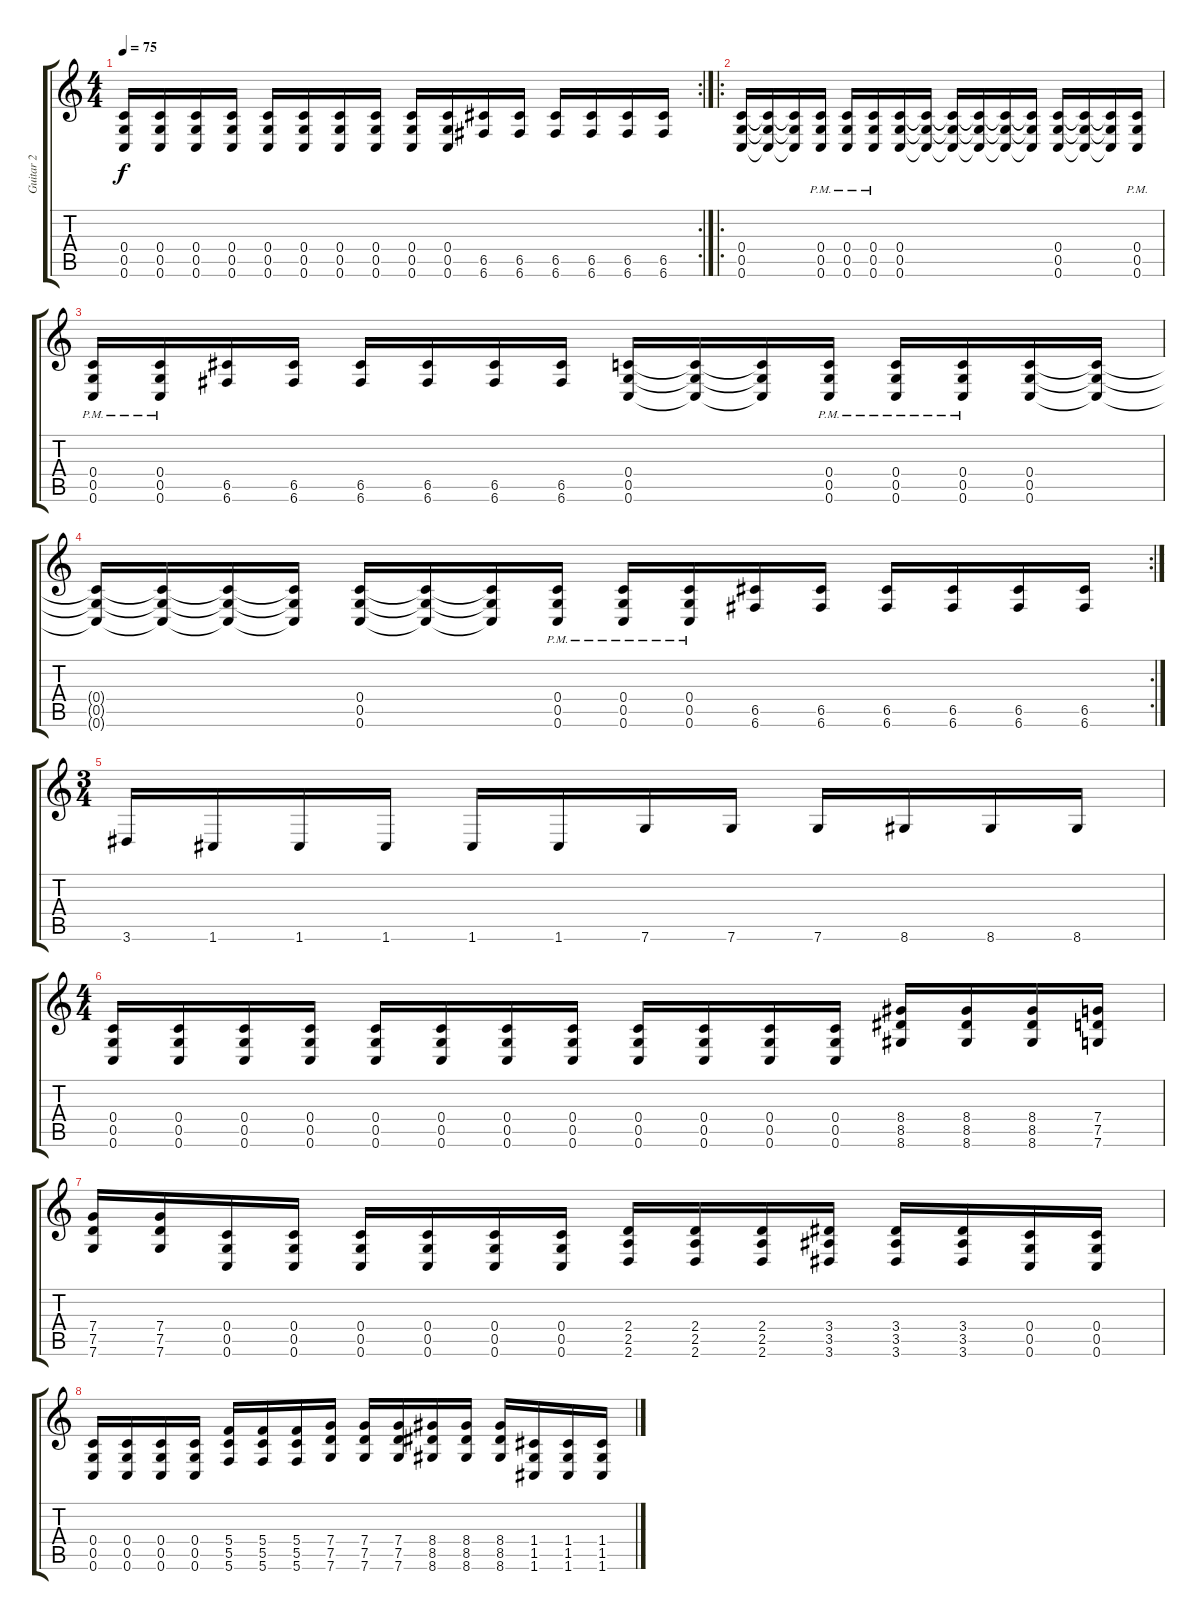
\track ("Guitar 2" "Guitar 2") {instrument distortionguitar}
\staff {score tabs}
\tuning (D4 A3 F3 C3 G2 C2) {hide}
\rc 2
\ts (4 4)
\tempo 75
\clef g2
\ks c
(0.4 0.5 0.6).16{dy f} (0.4 0.5 0.6).16 (0.4 0.5 0.6).16 (0.4 0.5 0.6).16 (0.4 0.5 0.6).16 (0.4 0.5 0.6).16 (0.4 0.5 0.6).16 (0.4 0.5 0.6).16 (0.4 0.5 0.6).16 (0.4 0.5 0.6).16 (6.5 6.6).16 (6.5 6.6).16 (6.5 6.6).16 (6.5 6.6).16 (6.5 6.6).16 (6.5 6.6).16 |
\ro
(0.4 0.5 0.6).16 (0.4{t} 0.5{t} 0.6{t}).16 (0.4{t} 0.5{t} 0.6{t}).16 (0.4{pm} 0.5{pm} 0.6{pm}).16 (0.4{pm} 0.5{pm} 0.6{pm}).16 (0.4{pm} 0.5{pm} 0.6{pm}).16 (0.4 0.5 0.6).16 (0.4{t} 0.5{t} 0.6{t}).16 (0.4{t} 0.5{t} 0.6{t}).16 (0.4{t} 0.5{t} 0.6{t}).16 (0.4{t} 0.5{t} 0.6{t}).16 (0.4{t} 0.5{t} 0.6{t}).16 (0.4 0.5 0.6).16 (0.4{t} 0.5{t} 0.6{t}).16 (0.4{t} 0.5{t} 0.6{t}).16 (0.4{pm} 0.5{pm} 0.6{pm}).16 |
(0.4{pm} 0.5{pm} 0.6{pm}).16 (0.4{pm} 0.5{pm} 0.6{pm}).16 (6.5 6.6).16 (6.5 6.6).16 (6.5 6.6).16 (6.5 6.6).16 (6.5 6.6).16 (6.5 6.6).16 (0.4 0.5 0.6).16 (0.4{t} 0.5{t} 0.6{t}).16 (0.4{t} 0.5{t} 0.6{t}).16 (0.4{pm} 0.5{pm} 0.6{pm}).16 (0.4{pm} 0.5{pm} 0.6{pm}).16 (0.4{pm} 0.5{pm} 0.6{pm}).16 (0.4 0.5 0.6).16 (0.4{t} 0.5{t} 0.6{t}).16 |
\rc 2
(0.4{t} 0.5{t} 0.6{t}).16 (0.4{t} 0.5{t} 0.6{t}).16 (0.4{t} 0.5{t} 0.6{t}).16 (0.4{t} 0.5{t} 0.6{t}).16 (0.4 0.5 0.6).16 (0.4{t} 0.5{t} 0.6{t}).16 (0.4{t} 0.5{t} 0.6{t}).16 (0.4{pm} 0.5{pm} 0.6{pm}).16 (0.4{pm} 0.5{pm} 0.6{pm}).16 (0.4{pm} 0.5{pm} 0.6{pm}).16 (6.5 6.6).16 (6.5 6.6).16 (6.5 6.6).16 (6.5 6.6).16 (6.5 6.6).16 (6.5 6.6).16 |
\ts (3 4)
3.6.16 1.6.16 1.6.16 1.6.16 1.6.16 1.6.16 7.6.16 7.6.16 7.6.16 8.6.16 8.6.16 8.6.16 |
\ts (4 4)
(0.4 0.5 0.6).16 (0.4 0.5 0.6).16 (0.4 0.5 0.6).16 (0.4 0.5 0.6).16 (0.4 0.5 0.6).16 (0.4 0.5 0.6).16 (0.4 0.5 0.6).16 (0.4 0.5 0.6).16 (0.4 0.5 0.6).16 (0.4 0.5 0.6).16 (0.4 0.5 0.6).16 (0.4 0.5 0.6).16 (8.4 8.5 8.6).16 (8.4 8.5 8.6).16 (8.4 8.5 8.6).16 (7.4 7.5 7.6).16 |
(7.4 7.5 7.6).16 (7.4 7.5 7.6).16 (0.4 0.5 0.6).16 (0.4 0.5 0.6).16 (0.4 0.5 0.6).16 (0.4 0.5 0.6).16 (0.4 0.5 0.6).16 (0.4 0.5 0.6).16 (2.4 2.5 2.6).16 (2.4 2.5 2.6).16 (2.4 2.5 2.6).16 (3.4 3.5 3.6).16 (3.4 3.5 3.6).16 (3.4 3.5 3.6).16 (0.4 0.5 0.6).16 (0.4 0.5 0.6).16 |
(0.4 0.5 0.6).16 (0.4 0.5 0.6).16 (0.4 0.5 0.6).16 (0.4 0.5 0.6).16 (5.4 5.5 5.6).16 (5.4 5.5 5.6).16 (5.4 5.5 5.6).16 (7.4 7.5 7.6).16 (7.4 7.5 7.6).16 (7.4 7.5 7.6).16 (8.4 8.5 8.6).16 (8.4 8.5 8.6).16 (8.4 8.5 8.6).16 (1.4 1.5 1.6).16 (1.4 1.5 1.6).16 (1.4 1.5 1.6).16
